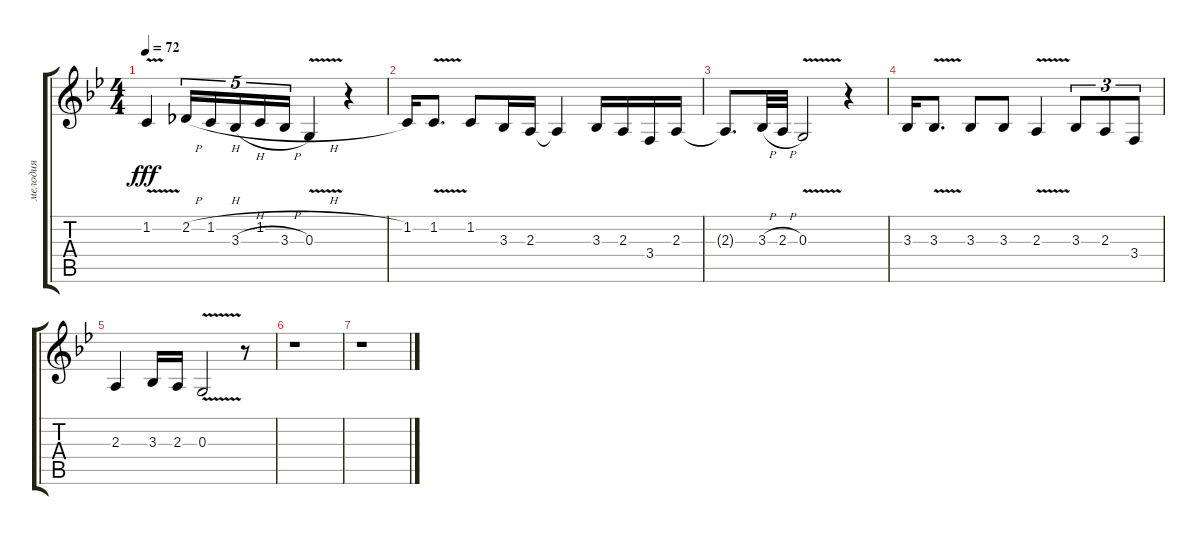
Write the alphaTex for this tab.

\track ("мелодия" "мелодия") {instrument accordion}
\staff {score tabs}
\tuning (E4 B3 G3 D3 A2 E2) {hide}
\ts (4 4)
\tempo 72
\clef g2
\ks gminor
1.2{v}.4{dy fff} 2.2{h}.16{tu (5 4)} 1.2{h}.16{tu (5 4)} 3.3{h}.16{tu (5 4)} 1.2{h}.16{tu (5 4)} 3.3{h}.16{tu (5 4)} 0.3{v}.4 r.4 |
1.2.16 1.2{v}.8{d} 1.2.8 3.3.16 2.3.16 2.3{t}.4 3.3.16 2.3.16 3.4.16 2.3.16 |
2.3{t}.8{d} 3.3{h}.32 2.3{h}.32 0.3{v}.2 r.4 |
3.3.16 3.3{v}.8{d} 3.3.8 3.3.8 2.3{v}.4 3.3.8{tu (3 2)} 2.3.8{tu (3 2)} 3.4.8{tu (3 2)} |
2.3.4 3.3.16 2.3.16 0.3{v}.2 r.8 |
r.1 |
r.1
